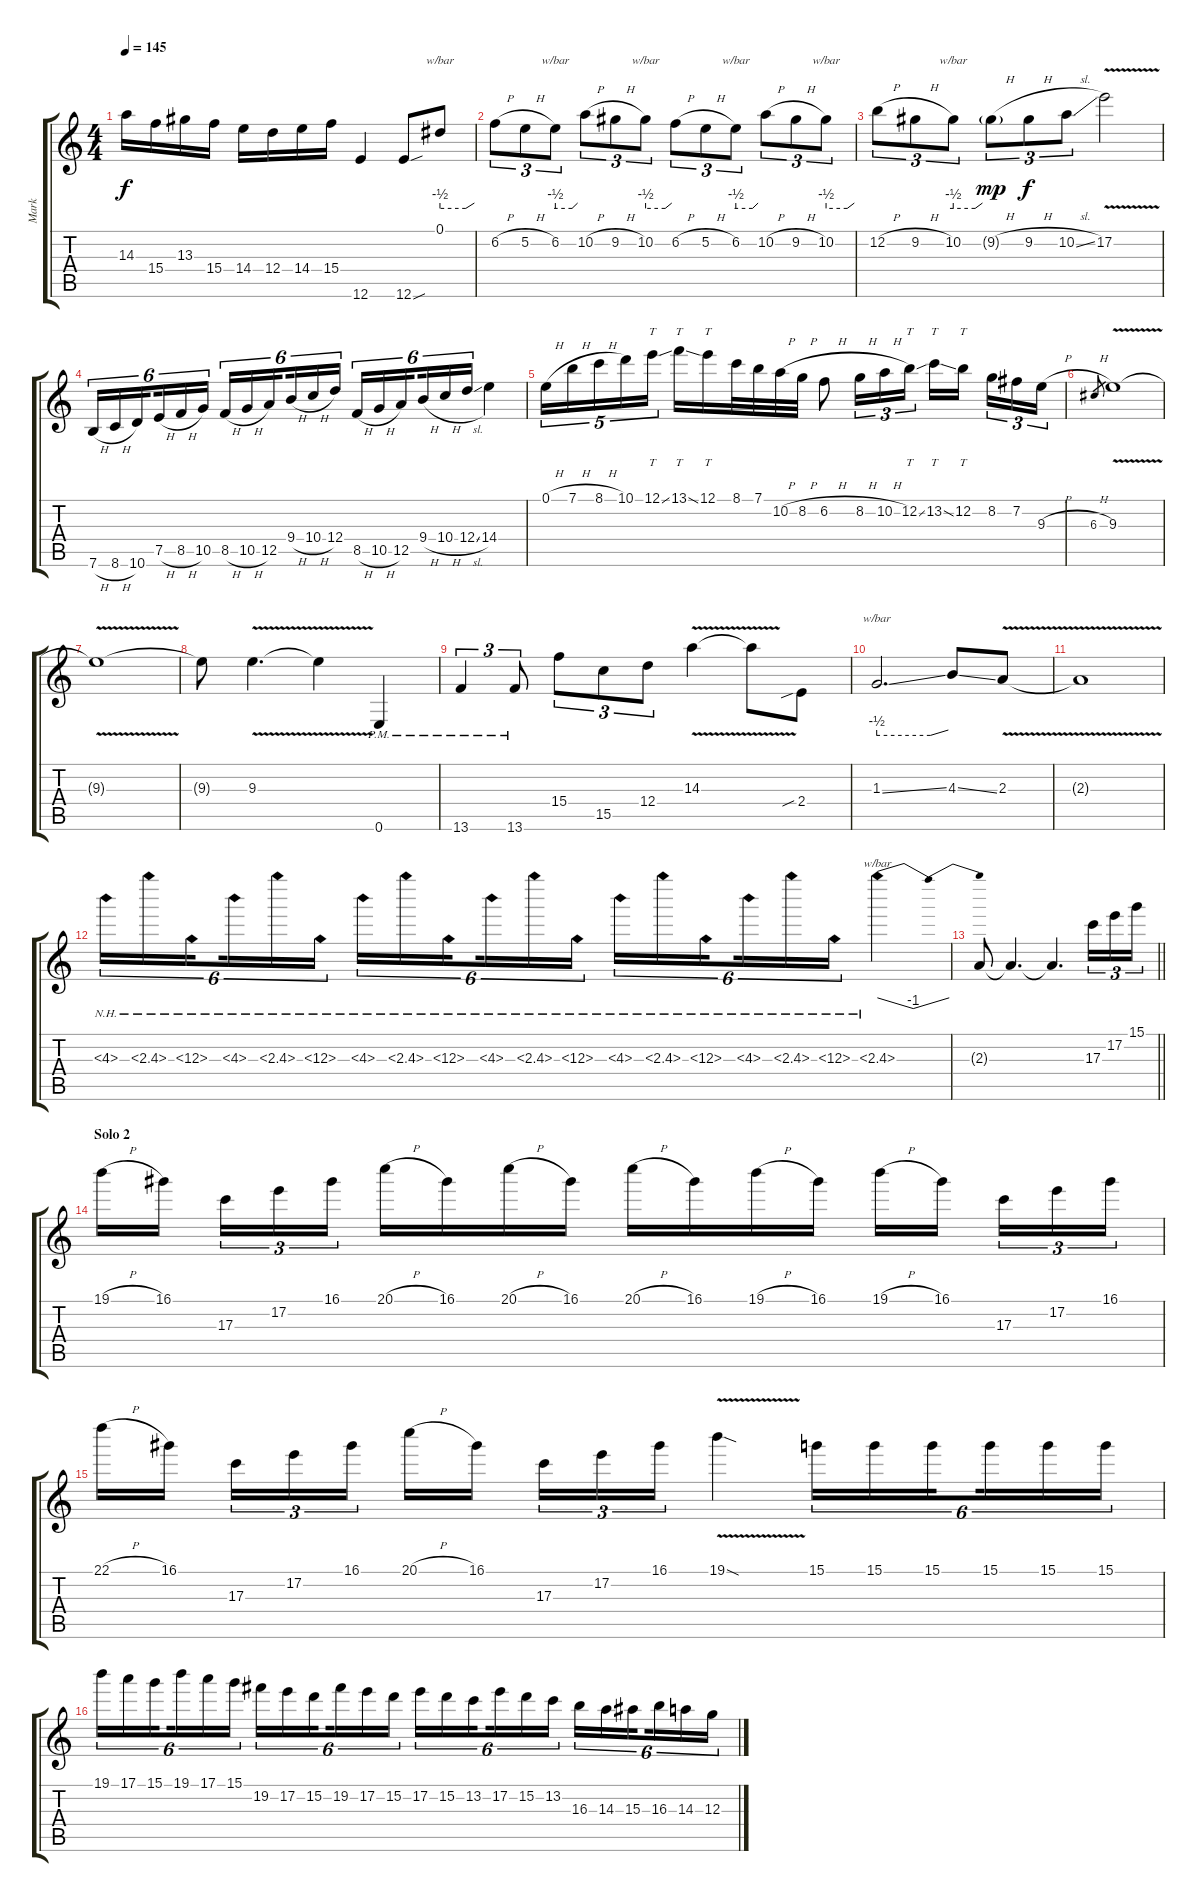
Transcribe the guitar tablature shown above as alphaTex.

\track ("Mark" "Mark") {instrument distortionguitar}
\staff {score tabs}
\tuning (E4 B3 G3 D3 A2 E2) {hide}
\ts (4 4)
\tempo 145
\clef g2
\ks c
14.3.16{dy f} 15.4.16 13.3.16 15.4.16 14.4.16 12.4.16 14.4.16 15.4.16 12.6.4 12.6{sou}.8 0.1.8{tbe (custom default 0 -2 45 -2 60 0)} |
6.2{h}.8{tu (3 2)} 5.2{h}.8{tu (3 2)} 6.2.8{tu (3 2) tbe (custom default 0 -2 45 -2 60 0)} 10.2{h}.8{tu (3 2)} 9.2{h}.8{tu (3 2)} 10.2.8{tu (3 2) tbe (custom default 0 -2 45 -2 60 0)} 6.2{h}.8{tu (3 2)} 5.2{h}.8{tu (3 2)} 6.2.8{tu (3 2) tbe (custom default 0 -2 45 -2 60 0)} 10.2{h}.8{tu (3 2)} 9.2{h}.8{tu (3 2)} 10.2.8{tu (3 2) tbe (custom default 0 -2 45 -2 60 0)} |
12.2{h}.8{tu (3 2)} 9.2{h}.8{tu (3 2)} 10.2.8{tu (3 2) tbe (custom default 0 -2 45 -2 60 0)} 9.2{h g}.8{tu (3 2) dy mp} 9.2{h}.8{tu (3 2) dy f} 10.2{sl}.8{tu (3 2)} 17.2{v}.2 |
7.6{h}.16{tu (6 4)} 8.6{h}.16{tu (6 4)} 10.6.16{tu (6 4) beam splitsecondary} 7.5{h}.16{tu (6 4)} 8.5{h}.16{tu (6 4)} 10.5.16{tu (6 4)} 8.5{h}.16{tu (6 4)} 10.5{h}.16{tu (6 4)} 12.5.16{tu (6 4) beam splitsecondary} 9.4{h}.16{tu (6 4)} 10.4{h}.16{tu (6 4)} 12.4.16{tu (6 4)} 8.5{h}.16{tu (6 4)} 10.5{h}.16{tu (6 4)} 12.5.16{tu (6 4) beam splitsecondary} 9.4{h}.16{tu (6 4)} 10.4{h}.16{tu (6 4)} 12.4{sl}.16{tu (6 4)} 14.4.4 |
0.1{h}.16{tu (5 4)} 7.1{h}.16{tu (5 4)} 8.1{h}.16{tu (5 4)} 10.1.16{tu (5 4)} 12.1{ss}.16{tt tu (5 4)} 13.1{ss}.16{tt} 12.1.16{tt} 8.1.32 7.1.32 10.2{h}.32 8.2{h}.32 6.2{h}.8 8.2{h}.16{tu (3 2)} 10.2{h}.16{tu (3 2)} 12.2{ss}.16{tt tu (3 2)} 13.2{ss}.16{tt} 12.2.16{tt beam splitsecondary} 8.2.16{tu (3 2)} 7.2.16{tu (3 2)} 9.3{h}.16{tu (3 2)} |
6.3{h}.8{gr} 9.3{v}.1 |
9.3{t}.1 |
9.3{t}.8 9.3{v}.4{d} 9.3{t}.4 0.6{pm}.4 |
13.6{pm}.4{tu (3 2)} 13.6{pm}.8{tu (3 2)} 15.4.8{tu (3 2)} 15.5.8{tu (3 2)} 12.4.8{tu (3 2)} 14.3{v}.4 14.3{t}.8 2.4{sib}.8 |
1.3{ss}.2{d tbe (custom default 0 -2 45 -2 60 0)} 4.3{ss}.8 2.3{v}.8 |
2.3{t}.1 |
4.3{nh}.16{tu (6 4)} 2.3{nh}.16{tu (6 4)} 1.3{nh}.16{tu (6 4) beam splitsecondary} 4.3{nh}.16{tu (6 4)} 2.3{nh}.16{tu (6 4)} 1.3{nh}.16{tu (6 4)} 4.3{nh}.16{tu (6 4)} 2.3{nh}.16{tu (6 4)} 1.3{nh}.16{tu (6 4) beam splitsecondary} 4.3{nh}.16{tu (6 4)} 2.3{nh}.16{tu (6 4)} 1.3{nh}.16{tu (6 4)} 4.3{nh}.16{tu (6 4)} 2.3{nh}.16{tu (6 4)} 1.3{nh}.16{tu (6 4) beam splitsecondary} 4.3{nh}.16{tu (6 4)} 2.3{nh}.16{tu (6 4)} 1.3{nh}.16{tu (6 4)} 2.3{nh}.4{tbe (dip default 0 0 30 -4 60 0)} |
\barLineRight lightlight
2.3{t}.8 2.3{t}.4{d} 2.3{t}.4{d} 17.3.16{tu (3 2)} 17.2.16{tu (3 2)} 15.1.16{tu (3 2)} |
\section ("" "Solo 2")
19.1{h}.16 16.1.16{beam splitsecondary} 17.3.16{tu (3 2)} 17.2.16{tu (3 2)} 16.1.16{tu (3 2)} 20.1{h}.16 16.1.16 20.1{h}.16 16.1.16 20.1{h}.16 16.1.16 19.1{h}.16 16.1.16 19.1{h}.16 16.1.16{beam splitsecondary} 17.3.16{tu (3 2)} 17.2.16{tu (3 2)} 16.1.16{tu (3 2)} |
22.1{h}.16 16.1.16{beam splitsecondary} 17.3.16{tu (3 2)} 17.2.16{tu (3 2)} 16.1.16{tu (3 2)} 20.1{h}.16 16.1.16{beam splitsecondary} 17.3.16{tu (3 2)} 17.2.16{tu (3 2)} 16.1.16{tu (3 2)} 19.1{v sod}.4 15.1.16{tu (6 4)} 15.1.16{tu (6 4)} 15.1.16{tu (6 4) beam splitsecondary} 15.1.16{tu (6 4)} 15.1.16{tu (6 4)} 15.1.16{tu (6 4)} |
19.1.16{tu (6 4)} 17.1.16{tu (6 4)} 15.1.16{tu (6 4) beam splitsecondary} 19.1.16{tu (6 4)} 17.1.16{tu (6 4)} 15.1.16{tu (6 4)} 19.2.16{tu (6 4)} 17.2.16{tu (6 4)} 15.2.16{tu (6 4) beam splitsecondary} 19.2.16{tu (6 4)} 17.2.16{tu (6 4)} 15.2.16{tu (6 4)} 17.2.16{tu (6 4)} 15.2.16{tu (6 4)} 13.2.16{tu (6 4) beam splitsecondary} 17.2.16{tu (6 4)} 15.2.16{tu (6 4)} 13.2.16{tu (6 4)} 16.3.16{tu (6 4)} 14.3.16{tu (6 4)} 15.3.16{tu (6 4) beam splitsecondary} 16.3.16{tu (6 4)} 14.3.16{tu (6 4)} 12.3.16{tu (6 4)}
